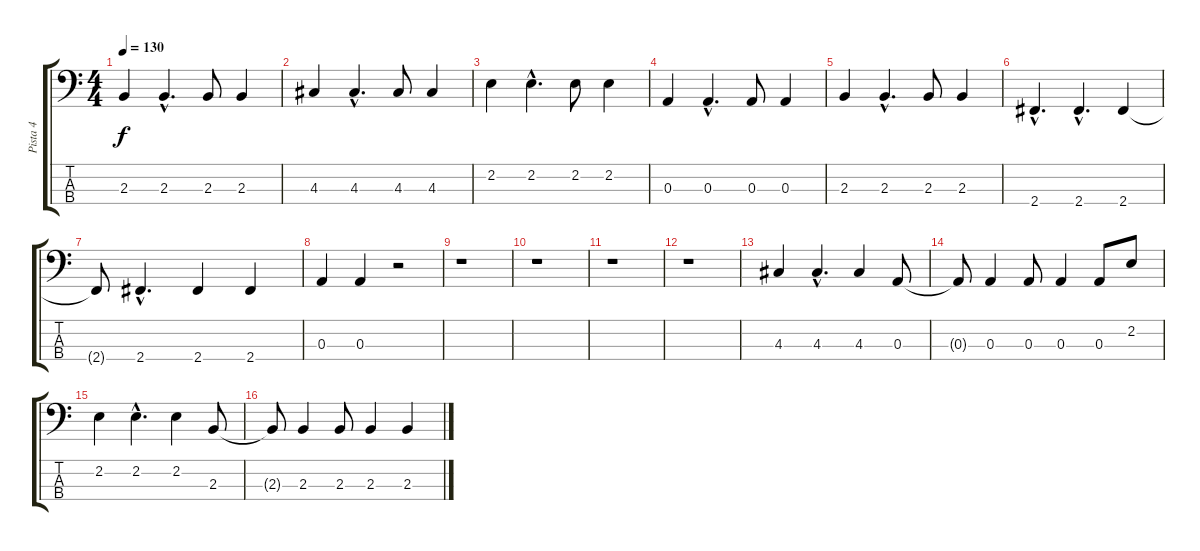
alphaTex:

\track ("Pista 4" "Pista 4") {instrument electricbassfinger}
\staff {score tabs}
\tuning (G2 D2 A1 E1) {hide}
\ts (4 4)
\tempo 130
\clef f4
\ks c
2.3.4{dy f} 2.3{hac}.4{d} 2.3.8 2.3.4 |
4.3.4 4.3{hac}.4{d} 4.3.8 4.3.4 |
2.2.4 2.2{hac}.4{d} 2.2.8 2.2.4 |
0.3.4 0.3{hac}.4{d} 0.3.8 0.3.4 |
2.3.4 2.3{hac}.4{d} 2.3.8 2.3.4 |
2.4{hac}.4{d} 2.4{hac}.4{d} 2.4.4 |
2.4{t}.8 2.4{hac}.4{d} 2.4.4 2.4.4 |
0.3.4 0.3.4 r.2 |
r.1 |
r.1 |
r.1 |
r.1 |
4.3.4 4.3{hac}.4{d} 4.3.4 0.3.8 |
0.3{t}.8 0.3.4 0.3.8 0.3.4 0.3.8 2.2.8 |
2.2.4 2.2{hac}.4{d} 2.2.4 2.3.8 |
2.3{t}.8 2.3.4 2.3.8 2.3.4 2.3.4
